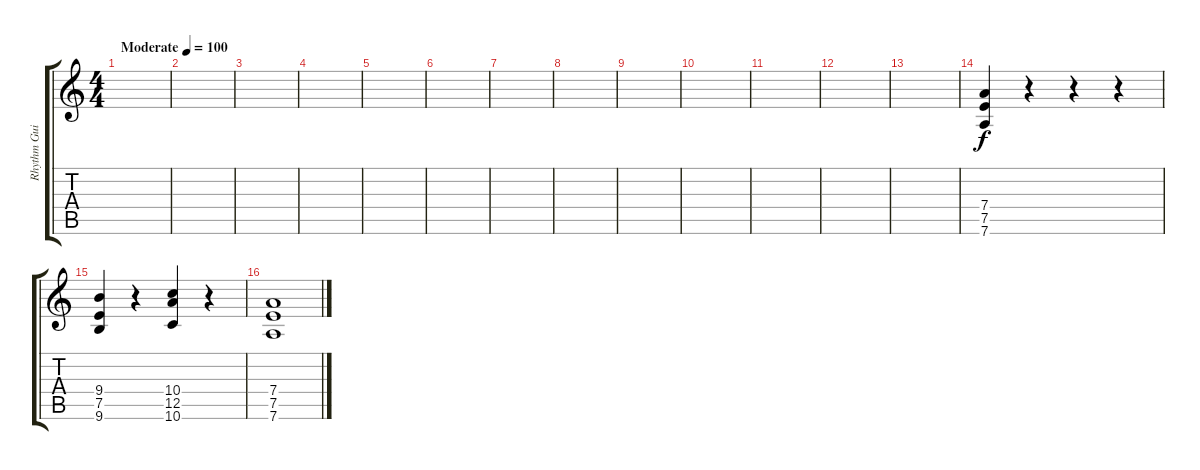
\track ("Rhythm Guitar" "Rhythm Gui") {instrument distortionguitar}
\staff {score tabs}
\tuning (E4 B3 G3 D3 A2 D2) {hide}
\ts (4 4)
\tempo (100 "Moderate")
\clef g2
\ks c
|
|
|
|
|
|
|
|
|
|
|
|
|
(7.4 7.5 7.6).4 r.4 r.4 r.4 |
(9.4 7.5 9.6).4 r.4 (10.4 12.5 10.6).4 r.4 |
(7.4 7.5 7.6).1
